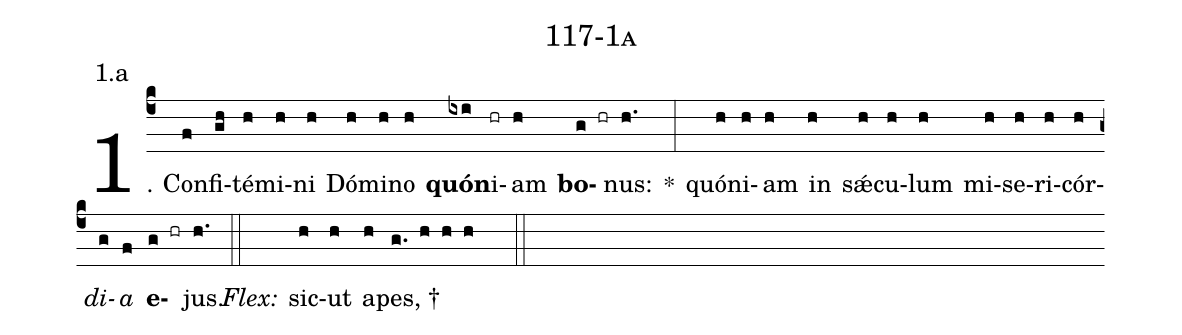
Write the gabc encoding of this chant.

name: 117-1a;
annotation: 1.a;
%%
(c4)1. Con(f)fi(gh)té(h)mi(h)ni(h) Dó(h)mi(h)no(h) <b>quón</b>(ixi)i(hr)am(h) <b>bo</b>(g hr)nus:(h.) *(:) quón(h)i(h)am(h) in(h) sǽ(h)cu(h)lum(h) mi(h)se(h)ri(h)cór(h)<i>di</i>(g)<i>a</i>(f) <b>e</b>(g hr)jus.(h.) (::)
<i>Flex:</i>()  sic(h)ut(h) a(h)pes, †(g. h h h  ::)
